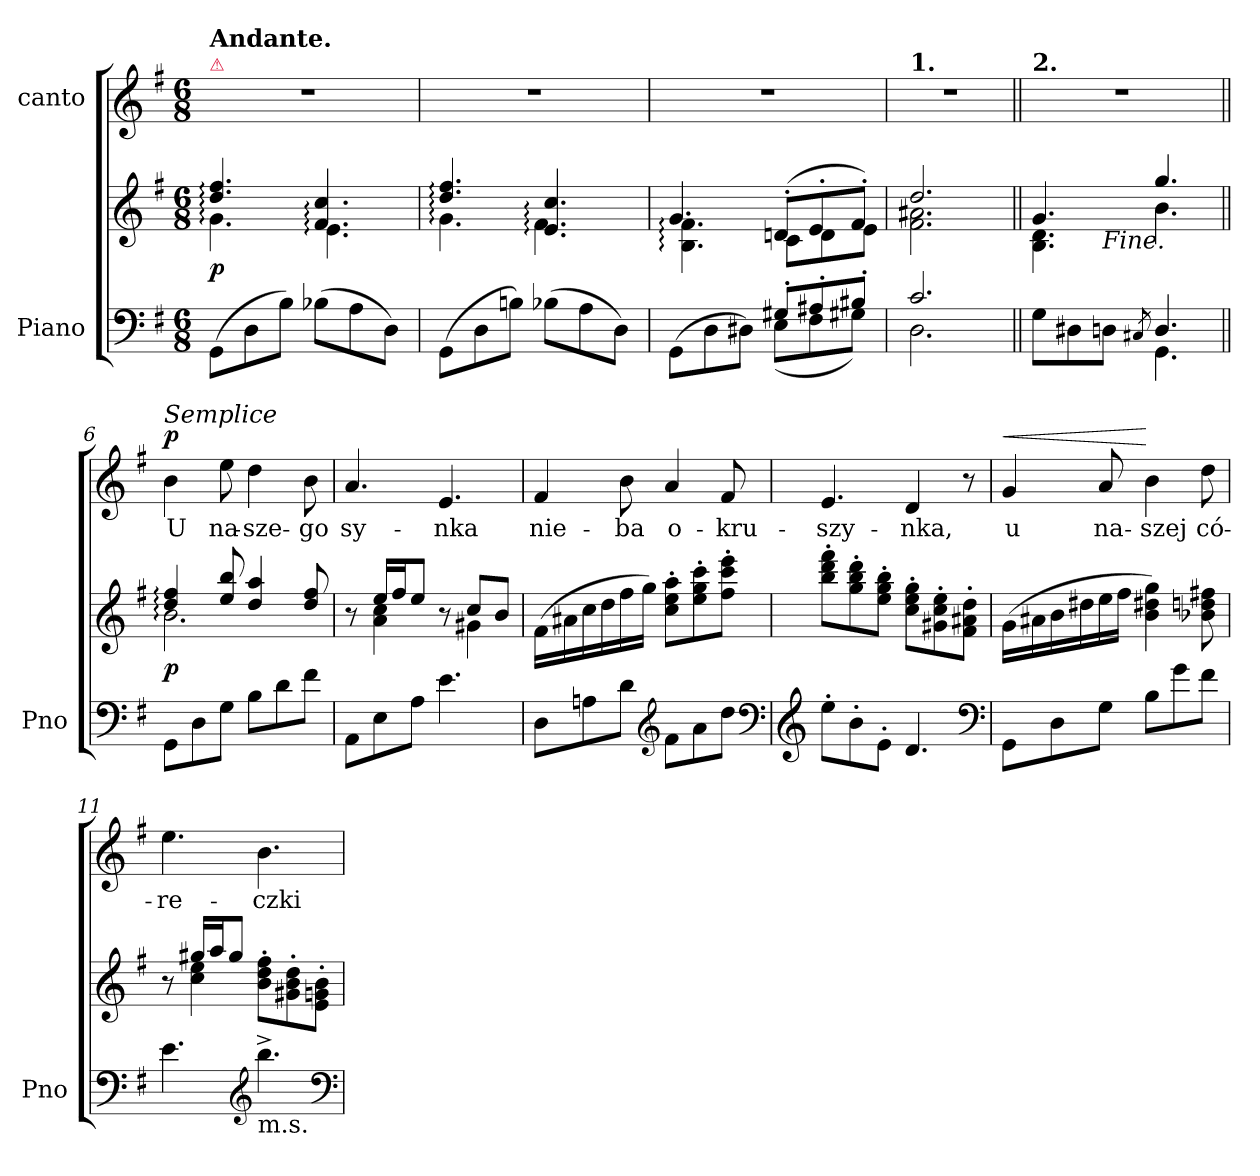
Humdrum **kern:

**kern	**kern	**dynam	**kern	**text	**dynam
*part2	*part2	*part2	*part1	*part1	*part1
*staff3	*staff2	*staff2/3	*staff1	*staff1	*staff1
*I"Piano	*	*	*I"canto	*	*
*I'Pno	*	*	*	*	*
*clefF4	*clefG2	*	*clefG2	*	*
*k[f#]	*k[f#]	*	*k[f#]	*	*
*G:	*G:	*	*G:	*	*
*M6/8	*M6/8	*	*M6/8	*	*
=1	=1	=1	=1	=1	=1
*	*^	*	*	*	*
!	!	!	!	!LO:TX:a:color=crimson:t=⚠	!	!
!	!	!	!	!LO:TX:a:B:t=Andante.	!	!
(8GG\L	4.dd:/ 4.ff#:/	4.g:\	p	2.r	.	.
8D\	.	.	.	.	.	.
8B\J)	.	.	.	.	.	.
(8B-X\L	4.f#:/ 4.cc:/	4.e:\	.	.	.	.
8A\	.	.	.	.	.	.
8D\J)	.	.	.	.	.	.
=2	=2	=2	=2	=2	=2	=2
(8GG\L	4.dd:/ 4.ff#:/	4.g:\	.	2.r	.	.
8D\	.	.	.	.	.	.
8Bn\J)	.	.	.	.	.	.
(8B-X\L	4.e:/ 4.cc:/	4.f#:\	.	.	.	.
8A\	.	.	.	.	.	.
8D\J)	.	.	.	.	.	.
=3	=3	=3	=3	=3	=3	=3
*^	*	*	*	*	*	*
(8GG\L	4.ryy	4.g:/	4.B:\ 4.f#:\	.	2.r	.	.
8D\	.	.	.	.	.	.	.
8D#X\J)	.	.	.	.	.	.	.
8G#X'/L	(8E\L	(8dn'/L	8c\L	.	.	.	.
8A#X'/	8F#\	8e'/	8d\	.	.	.	.
8B#X'/J	8G#X\J)	8f#'/J)	8e\J	.	.	.	.
=4	=4	=4	=4	=4	=4	=4	=4
!	!	!	!	!	!LO:TX:a:B:t=1.	!	!
2.c/	2.D\	2.dd/	2.f#\ 2.a#X\	.	2.r	.	.
=5||	=5||	=5||	=5||	=5||	=5||	=5||	=5||
!	!	!	!	!	!LO:TX:a:B:t=2.	!	!
*	*	*	*^	*	*	*	*
8G\L	4.ryy	4.g/	4.B\ 4.d\	4ryy	.	2.r	.	.
8D#X\	.	.	.	.	.	.	.	.
!	!	!	!	!LO:TX:b:i:t=Fine.	!	!	!	!
8Dn\J	.	.	.	2ryy	.	.	.	.
8qC#X/	.	.	.	.	.	.	.	.
4.D/	4.GG\	4.gg/	4.b\	.	.	.	.	.
=6||	=6||	=6||	=6||	=6||	=6||	=6||	=6||	=6||
!	!	!	!	!	!	!LO:TX:a:i:t=Semplice	!	!
!	!	!	!	!	!	!	!	!LO:DY:a
*v	*v	*	*	*	*	*	*	*
*	*	*v	*v	*	*	*	*
8GG\L	4dd:/ 4ff#:/	2.b:\	p	4b\	U	p
8D\	.	.	.	.	.	.
8G\J	8ee/ 8bb/	.	.	8ee\	na-	.
8B\L	4dd/ 4aa/	.	.	4dd\	-sze-	.
8d\	.	.	.	.	.	.
8f#\J	8dd/ 8ff#/	.	.	8b\	-go	.
=7	=7	=7	=7	=7	=7	=7
8AA\L	8r	8ryy	.	4.a/	sy-	.
8E\	16ee/LL	4a\ 4cc\	.	.	.	.
.	16ff#/J	.	.	.	.	.
8A\J	8ee/J	.	.	.	.	.
4.e\	8r	8ryy	.	4.e/	-nka	.
.	8cc/L	4g#X\	.	.	.	.
.	8b/J	.	.	.	.	.
*	*v	*v	*	*	*	*
=8	=8	=8	=8	=8	=8
8D\L	(16f#\LL	.	4f#/	nie-	.
.	16a#X\	.	.	.	.
8An\	16cc\	.	.	.	.
.	16dd\	.	.	.	.
8d\J	16ff#\	.	8b\	-ba	.
.	16gg\JJ)	.	.	.	.
*clefG2	*	*	*	*	*
8f#\L	8cc'\ 8ee'\ 8aa'\L	.	4a/	o-	.
8a\	8ee'\ 8gg'\ 8ccc'\	.	.	.	.
8dd\J	8ff#'\ 8ccc'\ 8eee'\J	.	8f#/	-kru-	.
*clefF4	*	*	*	*	*
=9	=9	=9	=9	=9	=9
*clefG2	*	*	*	*	*
8ee'\L	8bb'\ 8ddd'\ 8fff#'\L	.	4.e/	-szy-	.
8b'\	8gg'\ 8bb'\ 8ddd'\	.	.	.	.
8e'\J	8ee'\ 8gg'\ 8bb'\J	.	.	.	.
4.d/	8cc'\ 8ee'\ 8gg'\L	.	4d/	-nka,	.
.	8g#X'\ 8cc'\ 8ee'\	.	.	.	.
.	8f#'\ 8a#X'\ 8dd'\J	.	8r	.	.
*clefF4	*	*	*	*	*
=10	=10	=10	=10	=10	=10
!	!	!	!	!	!LO:HP:a
8GG\L	(16g\LL	.	4g/	u	<
.	16a#X\	.	.	.	.
8D\	16b\	.	.	.	.
.	16dd#X\	.	.	.	.
8G\J	16ee\	.	8a/	na-	.
.	16ff#\JJ	.	.	.	.
8B\L	4b\ 4dd#X\ 4gg\)	.	4b\	-szej	[
8g\	.	.	.	.	.
8f#\J	8b-X\ 8ddn\ 8ff#X\	.	8dd\	có-	.
=11	=11	=11	=11	=11	=11
*	*^	*	*	*	*
4.e\	8r	8ryy	.	4.ee\	-re-	.
.	16gg#X/LL	4cc\ 4ee\	.	.	.	.
.	16aa/J	.	.	.	.	.
.	8gg#/J	.	.	.	.	.
*clefG2	*	*	*	*	*	*
!LO:TX:b:t=m.s.	!	!	!	!	!	!
4.bb^\	8b'\ 8dd'\ 8ff#'\L	4.ryy	.	4.b\	-czki	.
.	8g#X'\ 8b'\ 8dd'\	.	.	.	.	.
.	8e'\ 8gn'\ 8b'\J	.	.	.	.	.
*	*v	*v	*	*	*	*
*clefF4	*	*	*	*	*
=	=	=	=	=	=
*-	*-	*-	*-	*-	*-
